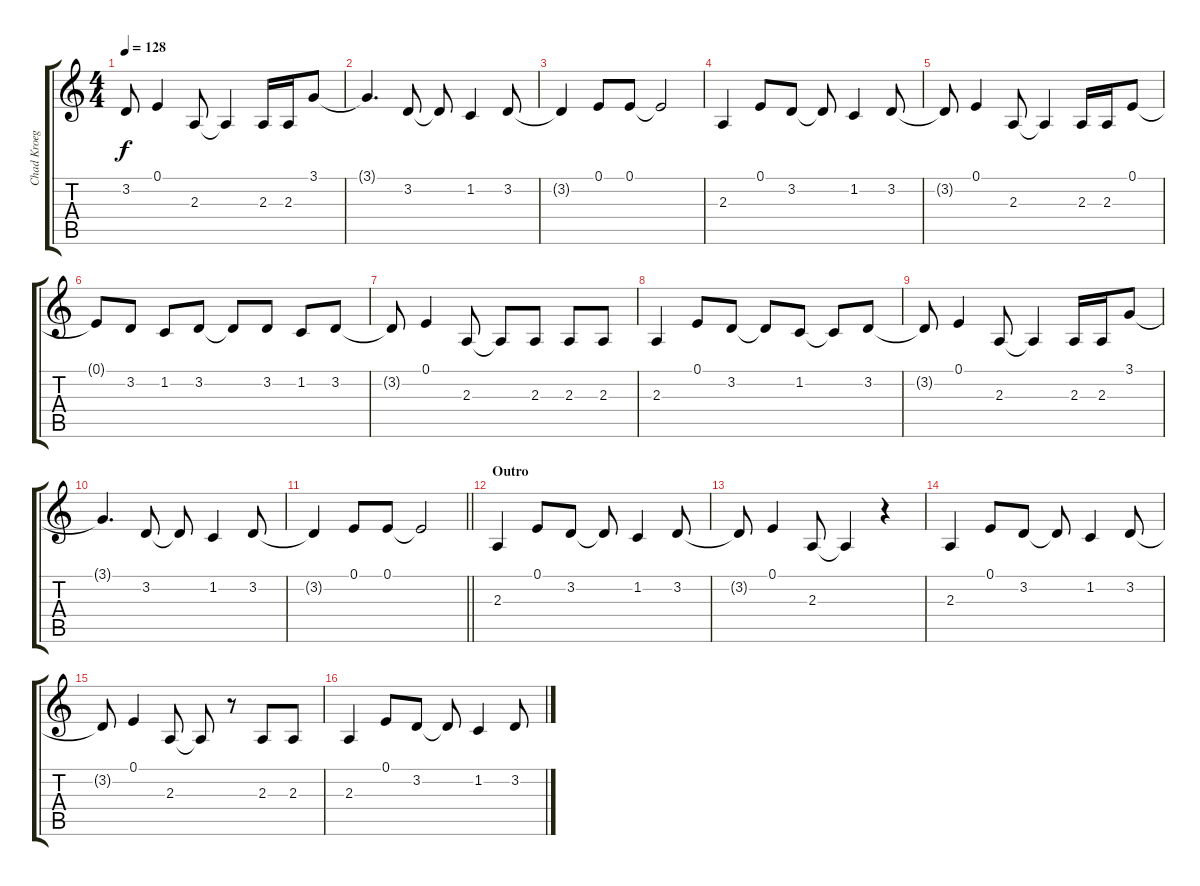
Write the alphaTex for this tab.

\track ("Chad Kroeger (voice)" "Chad Kroeg") {instrument tenorsax}
\staff {score tabs}
\tuning (E4 B3 G3 D3 A2 E2) {hide}
\ts (4 4)
\tempo 128
\clef g2
\ks c
3.2{t}.8{dy f} 0.1.4 2.3.8 2.3{t}.4 2.3.16 2.3.16 3.1.8 |
3.1{t}.4{d} 3.2.8 3.2{t}.8 1.2.4 3.2.8 |
3.2{t}.4 0.1.8 0.1.8 0.1{t}.2 |
2.3.4 0.1.8 3.2.8 3.2{t}.8 1.2.4 3.2.8 |
3.2{t}.8 0.1.4 2.3.8 2.3{t}.4 2.3.16 2.3.16 0.1.8 |
0.1{t}.8 3.2.8 1.2.8 3.2.8 3.2{t}.8 3.2.8 1.2.8 3.2.8 |
3.2{t}.8 0.1.4 2.3.8 2.3{t}.8 2.3.8 2.3.8 2.3.8 |
2.3.4 0.1.8 3.2.8 3.2{t}.8 1.2.8 1.2{t}.8 3.2.8 |
3.2{t}.8 0.1.4 2.3.8 2.3{t}.4 2.3.16 2.3.16 3.1.8 |
3.1{t}.4{d} 3.2.8 3.2{t}.8 1.2.4 3.2.8 |
\barLineRight lightlight
3.2{t}.4 0.1.8 0.1.8 0.1{t}.2 |
\section ("" "Outro")
2.3.4 0.1.8 3.2.8 3.2{t}.8 1.2.4 3.2.8 |
3.2{t}.8 0.1.4 2.3.8 2.3{t}.4 r.4 |
2.3.4 0.1.8 3.2.8 3.2{t}.8 1.2.4 3.2.8 |
3.2{t}.8 0.1.4 2.3.8 2.3{t}.8 r.8 2.3.8 2.3.8 |
2.3.4 0.1.8 3.2.8 3.2{t}.8 1.2.4 3.2.8
